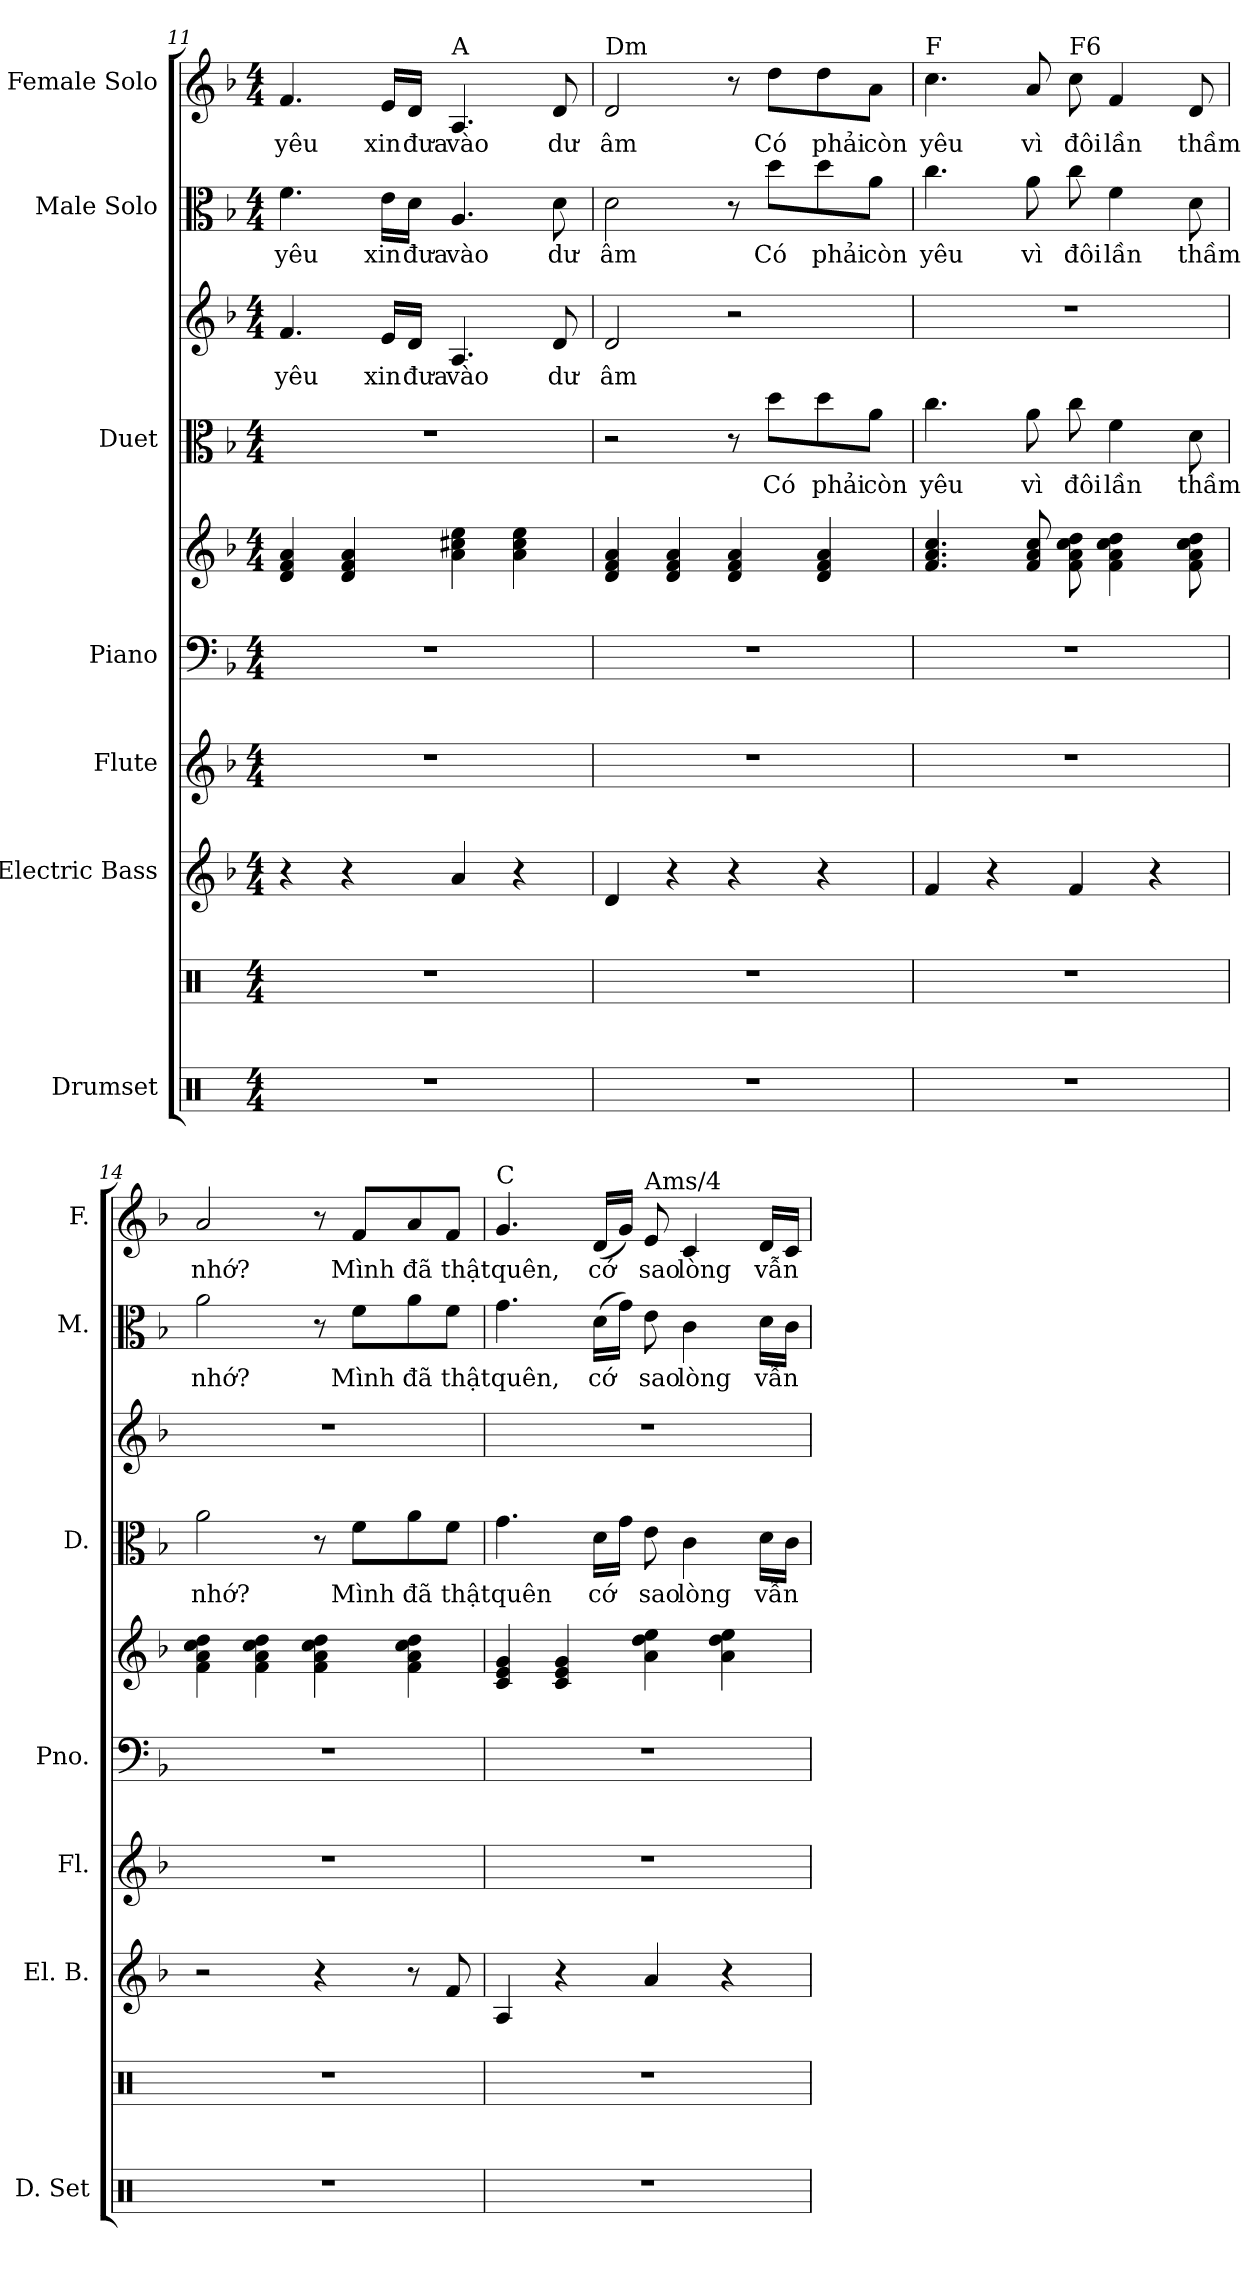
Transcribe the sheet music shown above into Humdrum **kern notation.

**kern	**kern	**kern	**kern	**kern	**kern	**kern	**text	**kern	**text	**kern	**text	**kern	**text
*part7	*part7	*part6	*part5	*part4	*part4	*part3	*part3	*part3	*part3	*part2	*part2	*part1	*part1
*staff10	*staff9	*staff8	*staff7	*staff6	*staff5	*staff4	*staff4	*staff3	*staff3	*staff2	*staff2	*staff1	*staff1
*I"Drumset	*	*I"Electric Bass	*I"Flute	*I"Piano	*	*I"Duet	*	*	*	*I"Male Solo	*	*I"Female Solo	*
*I'D. Set	*	*I'El. B.	*I'Fl.	*I'Pno.	*	*I'D.	*	*	*	*I'M.	*	*I'F.	*
*clefX	*clefX	*clefG2	*clefG2	*clefF4	*clefG2	*clefC3	*	*clefG2	*	*clefC3	*	*clefG2	*
*	*	*ITrd7c12	*	*	*	*	*	*	*	*	*	*	*
*k[]	*k[]	*k[b-]	*k[b-]	*k[b-]	*k[b-]	*k[b-]	*	*k[b-]	*	*k[b-]	*	*k[b-]	*
*	*	*F:	*F:	*F:	*F:	*F:	*	*F:	*	*F:	*	*F:	*
*M4/4	*M4/4	*M4/4	*M4/4	*M4/4	*M4/4	*M4/4	*	*M4/4	*	*M4/4	*	*M4/4	*
=11	=11	=11	=11	=11	=11	=11	=11	=11	=11	=11	=11	=11	=11
!	!	!	!	!	!	!	!	!	!LO:LY:b	!	!LO:LY:b	!	!LO:LY:b
1r	1r	4r	1r	1r	4d/ 4f/ 4a/	1r	.	4.f/	yêu	4.f\	yêu	4.f/	yêu
.	.	4r	.	.	4d/ 4f/ 4a/	.	.	.	.	.	.	.	.
!	!	!	!	!	!	!	!	!	!LO:LY:b	!	!LO:LY:b	!	!LO:LY:b
.	.	.	.	.	.	.	.	16e/LL	xin	16e\LL	xin	16e/LL	xin
!	!	!	!	!	!	!	!	!	!LO:LY:b	!	!LO:LY:b	!	!LO:LY:b
.	.	.	.	.	.	.	.	16d/JJ	đưa	16d\JJ	đưa	16d/JJ	đưa
!	!	!	!	!	!	!	!	!	!	!	!	!LO:TX:a:t=A	!
!	!	!	!	!	!	!	!	!	!LO:LY:b	!	!LO:LY:b	!	!LO:LY:b
.	.	4A/	.	.	4a\ 4cc#X\ 4ee\	.	.	4.A/	vào	4.A/	vào	4.A/	vào
.	.	4r	.	.	4a\ 4cc#\ 4ee\	.	.	.	.	.	.	.	.
!	!	!	!	!	!	!	!	!	!LO:LY:b	!	!LO:LY:b	!	!LO:LY:b
.	.	.	.	.	.	.	.	8d/	dư	8d\	dư	8d/	dư
=12	=12	=12	=12	=12	=12	=12	=12	=12	=12	=12	=12	=12	=12
!	!	!	!	!	!	!	!	!	!	!	!	!LO:TX:a:t=Dm	!
!	!	!	!	!	!	!	!	!	!LO:LY:b	!	!LO:LY:b	!	!LO:LY:b
1r	1r	4D/	1r	1r	4d/ 4f/ 4a/	2r	.	2d/	âm	2d\	âm	2d/	âm
.	.	4r	.	.	4d/ 4f/ 4a/	.	.	.	.	.	.	.	.
.	.	4r	.	.	4d/ 4f/ 4a/	8r	.	2r	.	8r	.	8r	.
!	!	!	!	!	!	!	!LO:LY:b	!	!	!	!LO:LY:b	!	!LO:LY:b
.	.	.	.	.	.	8dd\L	Có	.	.	8dd\L	Có	8dd\L	Có
!	!	!	!	!	!	!	!LO:LY:b	!	!	!	!LO:LY:b	!	!LO:LY:b
.	.	4r	.	.	4d/ 4f/ 4a/	8dd\	phải	.	.	8dd\	phải	8dd\	phải
!	!	!	!	!	!	!	!LO:LY:b	!	!	!	!LO:LY:b	!	!LO:LY:b
.	.	.	.	.	.	8a\J	còn	.	.	8a\J	còn	8a\J	còn
!!LO:PB:g=z
=13	=13	=13	=13	=13	=13	=13	=13	=13	=13	=13	=13	=13	=13
!	!	!	!	!	!	!	!	!	!	!	!	!LO:TX:a:t=F	!
!	!	!	!	!	!	!	!LO:LY:b	!	!	!	!LO:LY:b	!	!LO:LY:b
1r	1r	4F/	1r	1r	4.f/ 4.a/ 4.cc/	4.cc\	yêu	1r	.	4.cc\	yêu	4.cc\	yêu
.	.	4r	.	.	.	.	.	.	.	.	.	.	.
!	!	!	!	!	!	!	!LO:LY:b	!	!	!	!LO:LY:b	!	!LO:LY:b
.	.	.	.	.	8f/ 8a/ 8cc/	8a\	vì	.	.	8a\	vì	8a/	vì
!	!	!	!	!	!	!	!	!	!	!	!	!LO:TX:a:t=F6	!
!	!	!	!	!	!	!	!LO:LY:b	!	!	!	!LO:LY:b	!	!LO:LY:b
.	.	4F/	.	.	8f\ 8a\ 8cc\ 8dd\	8cc\	đôi	.	.	8cc\	đôi	8cc\	đôi
!	!	!	!	!	!	!	!LO:LY:b	!	!	!	!LO:LY:b	!	!LO:LY:b
.	.	.	.	.	4f\ 4a\ 4cc\ 4dd\	4f\	lần	.	.	4f\	lần	4f/	lần
.	.	4r	.	.	.	.	.	.	.	.	.	.	.
!	!	!	!	!	!	!	!LO:LY:b	!	!	!	!LO:LY:b	!	!LO:LY:b
.	.	.	.	.	8f\ 8a\ 8cc\ 8dd\	8d\	thầm	.	.	8d\	thầm	8d/	thầm
=14	=14	=14	=14	=14	=14	=14	=14	=14	=14	=14	=14	=14	=14
!	!	!	!	!	!	!	!LO:LY:b	!	!	!	!LO:LY:b	!	!LO:LY:b
1r	1r	2r	1r	1r	4f\ 4a\ 4cc\ 4dd\	2a\	nhớ?	1r	.	2a\	nhớ?	2a/	nhớ?
.	.	.	.	.	4f\ 4a\ 4cc\ 4dd\	.	.	.	.	.	.	.	.
.	.	4r	.	.	4f\ 4a\ 4cc\ 4dd\	8r	.	.	.	8r	.	8r	.
!	!	!	!	!	!	!	!LO:LY:b	!	!	!	!LO:LY:b	!	!LO:LY:b
.	.	.	.	.	.	8f\L	Mình	.	.	8f\L	Mình	8f/L	Mình
!	!	!	!	!	!	!	!LO:LY:b	!	!	!	!LO:LY:b	!	!LO:LY:b
.	.	8r	.	.	4f\ 4a\ 4cc\ 4dd\	8a\	đã	.	.	8a\	đã	8a/	đã
!	!	!	!	!	!	!	!LO:LY:b	!	!	!	!LO:LY:b	!	!LO:LY:b
.	.	8F/	.	.	.	8f\J	thật	.	.	8f\J	thật	8f/J	thật
=15	=15	=15	=15	=15	=15	=15	=15	=15	=15	=15	=15	=15	=15
!	!	!	!	!	!	!	!	!	!	!	!	!LO:TX:a:t=C	!
!	!	!	!	!	!	!	!LO:LY:b	!	!	!	!LO:LY:b	!	!LO:LY:b
1r	1r	4AA/	1r	1r	4c/ 4e/ 4g/	4.g\	quên	1r	.	4.g\	quên,	4.g/	quên,
.	.	4r	.	.	4c/ 4e/ 4g/	.	.	.	.	.	.	.	.
!	!	!	!	!	!	!	!LO:LY:b	!	!	!	!LO:LY:b	!	!LO:LY:b
.	.	.	.	.	.	16d\LL	cớ	.	.	(>16d\LL	cớ	(16d/LL	cớ
.	.	.	.	.	.	16g\JJ	.	.	.	16g\JJ)	.	16g/JJ)	.
!	!	!	!	!	!	!	!	!	!	!	!	!LO:TX:a:t=Ams/4	!
!	!	!	!	!	!	!	!LO:LY:b	!	!	!	!LO:LY:b	!	!LO:LY:b
.	.	4A/	.	.	4a\ 4dd\ 4ee\	8e\	sao	.	.	8e\	sao	8e/	sao
!	!	!	!	!	!	!	!LO:LY:b	!	!	!	!LO:LY:b	!	!LO:LY:b
.	.	.	.	.	.	4c\	lòng	.	.	4c\	lòng	4c/	lòng
.	.	4r	.	.	4a\ 4dd\ 4ee\	.	.	.	.	.	.	.	.
!	!	!	!	!	!	!	!LO:LY:b	!	!	!	!LO:LY:b	!	!LO:LY:b
.	.	.	.	.	.	16d\LL	vẫn	.	.	16d\LL	vẫn	16d/LL	vẫn
.	.	.	.	.	.	16c\JJ	.	.	.	16c\JJ	.	16c/JJ	.
=	=	=	=	=	=	=	=	=	=	=	=	=	=
*-	*-	*-	*-	*-	*-	*-	*-	*-	*-	*-	*-	*-	*-
